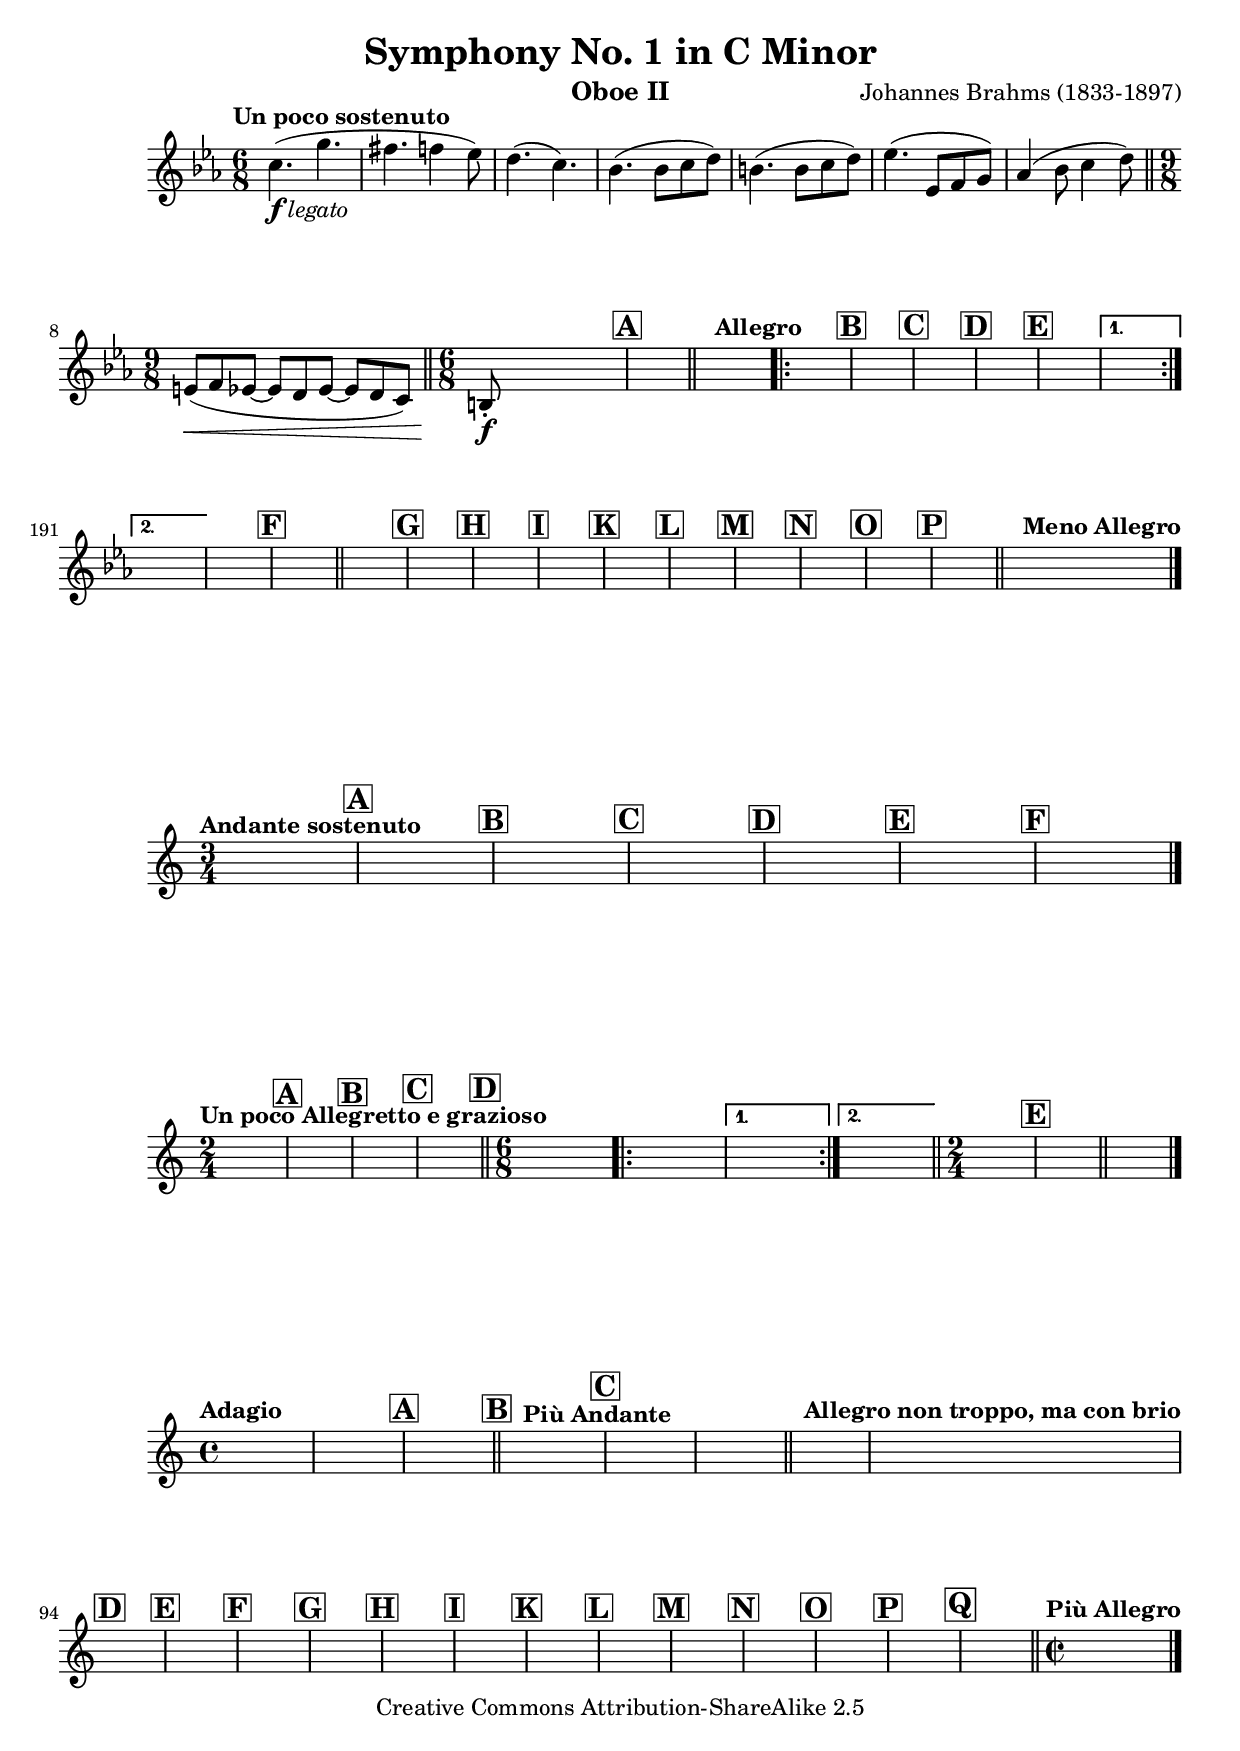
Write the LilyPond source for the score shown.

\version "2.13.49"

\include "defs.ily"
\version "2.13.49"

oboeTwoMvtI = \relative c''
{
  \key c \minor
  %6/8
  c4.(_\markup{\dynamic f \italic legato} g' |
  fis f4 ees8) |
  d4.( c) |
  bes4.( bes8 c d) |
  b4.( b8 c d) |
  ees4.( ees,8 f g) |
  aes4( bes8 c4 d8) |
  %9/8
  e,8(\< f ees~ ees d ees~ ees d c) |
  %6/8
  b8-.\f
}

oboeTwoMvtII = \relative c'
{
}

oboeTwoMvtIII = \relative c'
{
}

oboeTwoMvtIV = \relative c'
{
}


instrument = "Oboe II"

notesMvtI = \oboeTwoMvtI
notesMvtII = \oboeTwoMvtII
notesMvtIII = \oboeTwoMvtIII
notesMvtIV = \oboeTwoMvtIV

\include "part.ily"
